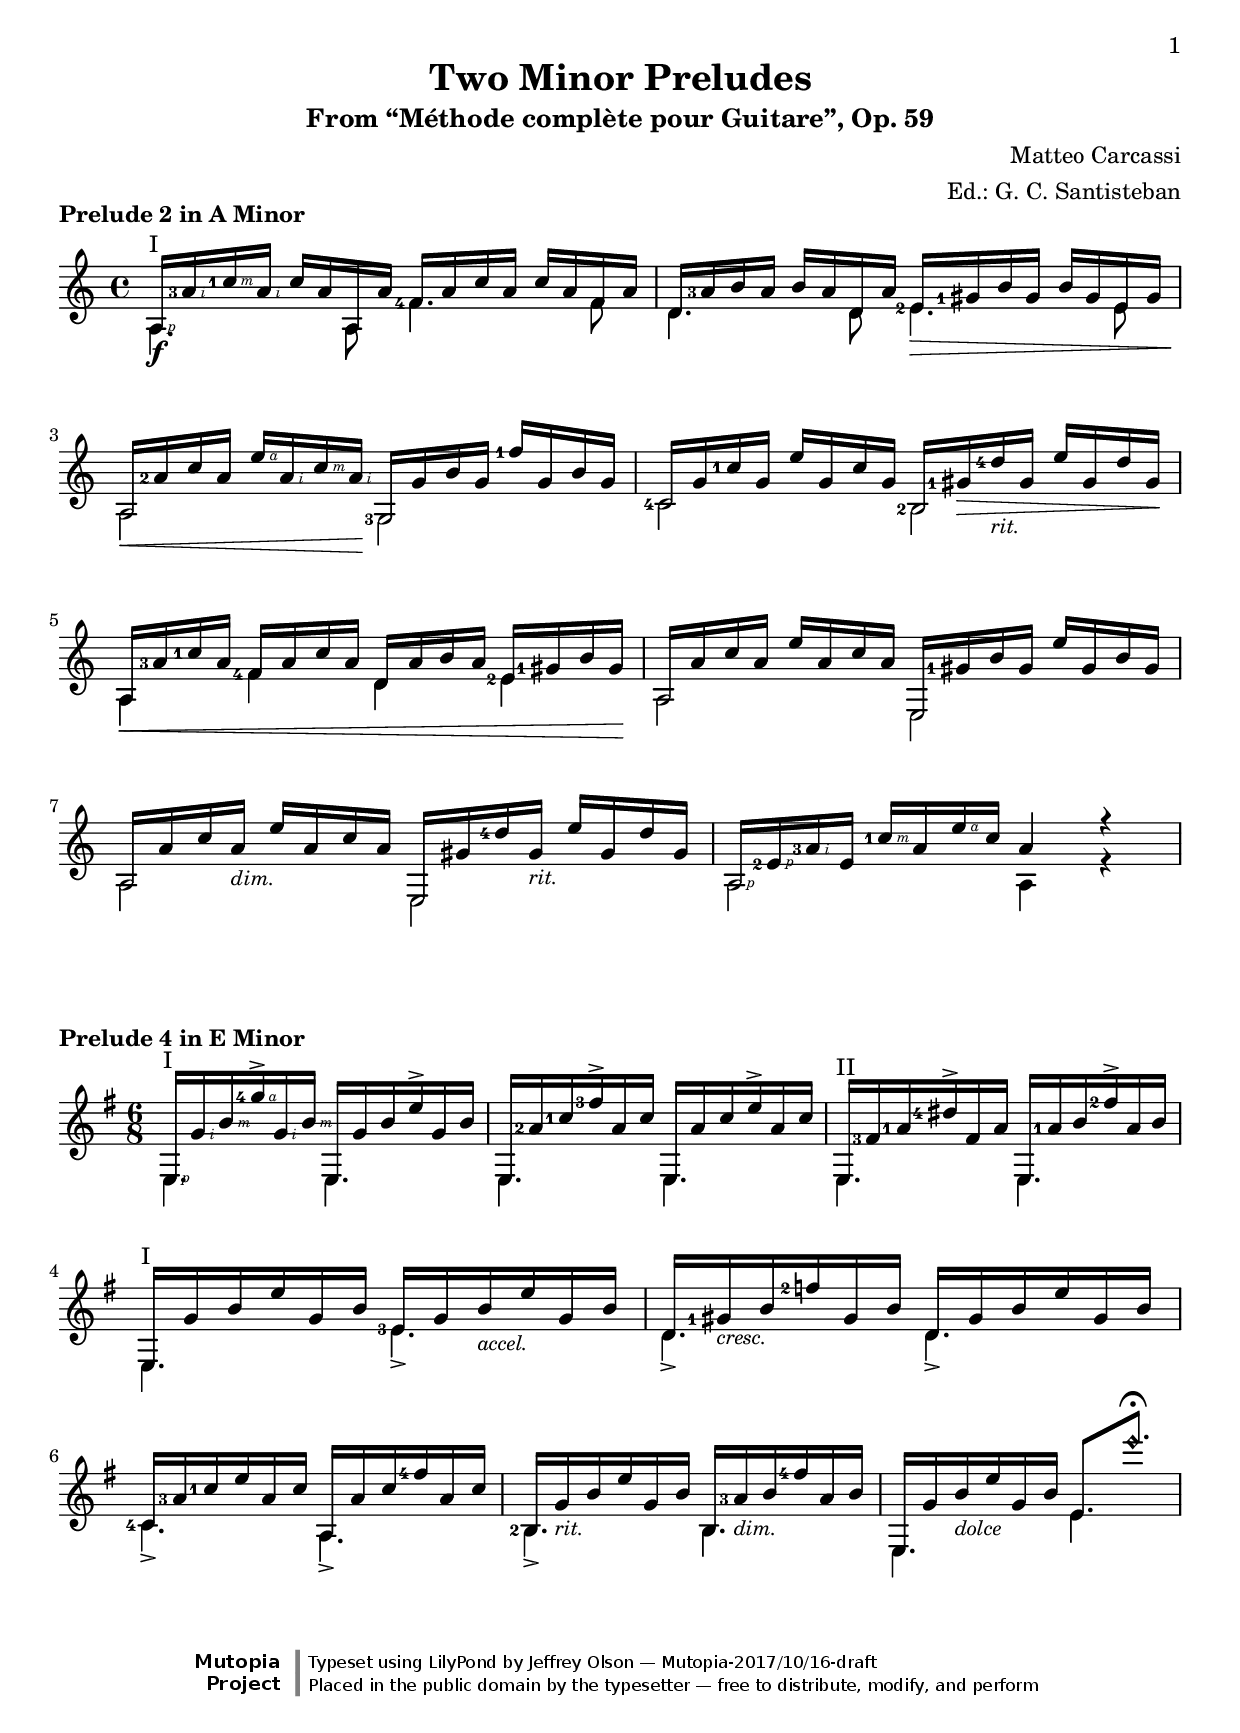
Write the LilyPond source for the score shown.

\version "2.18.2"

\header {
 title = "Two Minor Preludes"
 subtitle = "From “Méthode complète pour Guitare”, Op. 59"
 composer = "Matteo Carcassi" % b.1792 d.1853
 arranger = "Ed.: G. C. Santisteban" % b.1866 d.1919
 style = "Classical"
 date = "1836"
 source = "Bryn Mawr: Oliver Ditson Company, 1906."
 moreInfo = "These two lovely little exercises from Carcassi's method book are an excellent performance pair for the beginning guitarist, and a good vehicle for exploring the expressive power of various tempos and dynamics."
 mytagline = ""

 %            o_
 %       (\___\/_____/)
 %  ~ ~ ~ ~ ~ / ~ ~ ~ ~ ~ ~ ~ 
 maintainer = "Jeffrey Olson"
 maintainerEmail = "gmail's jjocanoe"
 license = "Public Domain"

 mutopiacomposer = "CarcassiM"
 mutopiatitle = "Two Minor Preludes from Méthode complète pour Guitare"
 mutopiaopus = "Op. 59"
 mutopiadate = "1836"
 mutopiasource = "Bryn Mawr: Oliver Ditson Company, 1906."
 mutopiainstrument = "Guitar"

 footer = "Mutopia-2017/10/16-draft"
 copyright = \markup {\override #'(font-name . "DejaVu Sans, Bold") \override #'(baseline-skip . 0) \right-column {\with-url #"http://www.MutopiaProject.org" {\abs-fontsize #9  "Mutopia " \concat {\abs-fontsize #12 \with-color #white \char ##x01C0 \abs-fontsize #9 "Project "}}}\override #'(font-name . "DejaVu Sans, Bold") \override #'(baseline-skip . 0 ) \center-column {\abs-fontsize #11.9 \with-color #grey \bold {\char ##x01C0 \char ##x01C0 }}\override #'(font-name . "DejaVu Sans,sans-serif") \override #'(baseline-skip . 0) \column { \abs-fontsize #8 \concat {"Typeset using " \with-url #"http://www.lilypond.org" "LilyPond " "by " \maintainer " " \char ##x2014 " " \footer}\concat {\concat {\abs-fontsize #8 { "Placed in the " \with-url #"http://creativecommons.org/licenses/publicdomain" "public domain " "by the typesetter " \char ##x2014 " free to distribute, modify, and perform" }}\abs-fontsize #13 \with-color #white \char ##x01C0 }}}
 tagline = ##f
}

\paper {
  %#(set-paper-size "a4")      %uncomment to test specific paper size
  %#(set-paper-size "letter")  %uncomment to test specific paper size
  %page-count = 9
  indent = 0.0
  top-margin = 8\mm
  bottom-margin = 8\mm
  ragged-last-bottom = ##f
  print-first-page-number = ##t
  evenHeaderMarkup = \oddHeaderMarkup % so all page numbers to right
  oddFooterMarkup = \markup { \column {
      \fill-line { \on-the-fly #first-page \column { \vspace #2 \fromproperty #'header:copyright } } 
      \fill-line { \on-the-fly #last-page \fromproperty #'header:mytagline }
    }
  }
  evenFooterMarkup = \oddFooterMarkup
}

% suppress local file system path in pdf
\pointAndClickOff

% guitar neck position indicators
pI    = ^\markup { "I" }
pII   = ^\markup { "II" }
pIII  = ^\markup { "III" }
pIV   = ^\markup { "IV" }
pV    = ^\markup { "V" }
pVI   = ^\markup { "VI" }
pVII  = ^\markup { "VII" }
pVIII = ^\markup { "VIII" }
pIX   = ^\markup { "IX" }
pX    = ^\markup { "X" }
pXI   = ^\markup { "XI" }
pXII  = ^\markup { "XII" }
pXIII = ^\markup { "XIII" }

% parenthetic position reminders
ppI    = ^\markup { "(I)" }
ppII   = ^\markup { "(II)" }
ppIII  = ^\markup { "(III)" }
ppIV   = ^\markup { "(IV)" }
ppV    = ^\markup { "(V)" }
ppVI   = ^\markup { "(VI)" }
ppVII  = ^\markup { "(VII)" }
ppVIII = ^\markup { "(VIII)" }
ppIX   = ^\markup { "(IX)" }
ppX    = ^\markup { "(X)" }
ppXI   = ^\markup { "(XI)" }
ppXII  = ^\markup { "(XII)" }
ppXIII = ^\markup { "(XIII)" }

% large barre
BpI    = ^\markup { "B_I" }
BpII   = ^\markup { "B_II" }
BpIII  = ^\markup { "B_III" }
BpIV   = ^\markup { "B_IV" }
BpV    = ^\markup { "B_V" }
BpVI   = ^\markup { "B_VI" }
BpVII  = ^\markup { "B_VII" }
BpVIII = ^\markup { "B_VIII" }
BpIX   = ^\markup { "B_IX" }
BpX    = ^\markup { "B_X" }
BpXI   = ^\markup { "B_XI" }
BpXII  = ^\markup { "B_XII" }

% small barre
bpI    = ^\markup { "b_I" }
bpII   = ^\markup { "b_II" }
bpIII  = ^\markup { "b_III" }
bpIV   = ^\markup { "b_IV" }
bpV    = ^\markup { "b_V" }
bpVI   = ^\markup { "b_VI" }
bpVII  = ^\markup { "b_VII" }
bpVIII = ^\markup { "b_VIII" }
bpIX   = ^\markup { "b_IX" }
bpX    = ^\markup { "b_X" }
bpXI   = ^\markup { "b_XI" }
bpXII  = ^\markup { "b_XII" }

% left hand fingering locations
fingerLeft   = \set fingeringOrientations = #'(left)
fingerRight  = \set fingeringOrientations = #'(right)
fingerUp     = \set fingeringOrientations = #'(up)
fingerDown   = \set fingeringOrientations = #'(down)
fingerUpDown = \set fingeringOrientations = #'(up down)
fingerStaff  = \override Fingering.staff-padding = #'()
fingerRevert = \revert Fingering.staff-padding

% right hand fingers
P = \rightHandFinger #1
I = \rightHandFinger #2
M = \rightHandFinger #3
A = \rightHandFinger #4
C = \rightHandFinger #5

% right hand fingering locations
rhUp    = \set strokeFingerOrientations = #'(up)
rhDown  = \set strokeFingerOrientations = #'(down)
rhLeft  = \set strokeFingerOrientations = #'(left)
rhRight = \set strokeFingerOrientations = #'(right)

% string number locations
stringUp    = \set stringNumberOrientations = #'(up)
stringDown  = \set stringNumberOrientations = #'(down)
stringLeft  = \set stringNumberOrientations = #'(left)
stringRight = \set stringNumberOrientations = #'(right)

% tuplets
hideTupletNumber = \override TupletNumber.stencil = ##f
unhideTupletNumber = \revert TupletNumber.stencil 
hideTupletBracket = \override TupletBracket.bracket-visibility = ##f
unhideTupletBracket = \revert TupletBracket.bracket-visibility

% harmonics
headHarmonic = \override Staff.NoteHead.style = #'harmonic
headRevert = \revert Staff.NoteHead.style

% tempo/dynamics
acl = _\markup { \smaller \italic "accel." }
rit = _\markup { \smaller \italic "rit." }
dim = _\markup { \smaller \italic "dim." }
crc = _\markup { \smaller \italic "cresc." }
dol = _\markup { \smaller \italic "dolce" }

marksLeft = \override Score.RehearsalMark #'self-alignment-X = #LEFT
marksRight = \override Score.RehearsalMark #'self-alignment-X = #RIGHT

% standard options
stdOpts = { \fingerLeft \rhRight \stringDown }

%%%%%%%%%%%%%%%%%%%%%%%%%%%%%%%%%%%%%%%%%%
upperTwo = \transpose c c' {
  \voiceOne
  \stdOpts
  <a,\P>16\f\pI <a-3\I> <c'-1\M> <a\I>    c' a a, a    <f-4> a c' a    c' a f a  |
  d16 <a-3> b a    b a d a    <e-2>\> <gis-1> b gis    b gis e gis  |
  a,16\< <a-2> c' a    <e'\A> <a\I> <c'\M> <a\I>\!    <g,-3> g b g    <f'-1> g b g  |
  <c-4>16 g <c'-1> g    e' g c' g    <b,-2> <gis-1>\> <d'-4>\rit gis    e' gis d' gis\!  |
  a,16\< <a-3> <c'-1> a    <f-4> a c' a    d a b a    <e-2> <gis-1> b gis\!  |
  a,16 a c' a    e' a c' a    e, <gis-1> b gis    e' gis b gis  |
  a,16 a c' a\dim    e' a c' a    e, gis <d'-4> gis\rit    e' gis d' gis  |
  <a,\P>16 <e-2\P> <a-3\I> e    <c'-1\M> a <e'\A> c'    a4 r4 |
}
lowerTwo = \transpose c c' {
  \voiceTwo
  \mergeDifferentlyHeadedOn
  \mergeDifferentlyDottedOn
  a,4. a,8 f4. f8 |
  d4. d8 e4. e8 |
  a,2 g, |
  c2 b, |
  a,4 f d e |
  a,2 e, |
  a,2 e, |
  a,2 a,4 r4 |
}
preludeTwo = \context Staff = "S" <<
  \key a \minor
  \clef "treble"
  \context Voice = "up" \upperTwo
  \context Voice = "dn" \lowerTwo
>>

%%%%%%%%%%%%%%%%%%%%%%%%%%%%%%%%%%%%%%%%%%
upperFour = \transpose c c' {
  \voiceOne
  \stdOpts
  \marksLeft
  %\mark \markup { \musicglyph #"scripts.umarcato" \tiny \italic { "= use rest stroke for emphasis" } }
  <e,\P>16\pI <g\I> <b\M> <g'-4\A>-> <g\I> <b\M>    e, g b e'-> g b  |
  e,16 <a-2> <c'-1> <fis'-3>-> a c'    e, a c' e'-> a c'  |
  e,16\pII <fis-3> <a-1> <dis'-4>-> fis a    e, <a-1> b <fis'-2>-> a b  |
  e,16\pI g b e' g b    <e-3> g b\acl e' g b  |
  d16 <gis-1>\crc b <f'-2> gis b    d gis b e' gis b  |
  <c-4>16 <a-3> <c'-1> e' a c'    a, a c' <fis'-4> a c'  |
  <b,-2>16 g\rit b e' g b    b, <a-3>\dim b <fis'-4> a b  |
  e, g b\dol e' g b e8. \headHarmonic e''8.\fermata |
}
lowerFour = \transpose c c' {
  \voiceTwo
  \mergeDifferentlyHeadedOn
  \mergeDifferentlyDottedOn
  e,4. e, |
  e,4. e, |
  e,4. e, |
  e,4. e-> |
  d4.-> d-> |
  c4.-> a,-> |
  b,4.-> b, |
  e,4. e4 s8 |
}
preludeFour = \context Staff = "S" <<
  \key e \minor
  \clef "treble"
  \time 6/8
  \context Voice = "up" \upperFour
  \context Voice = "dn" \lowerFour
>>


\score {
  \header { piece = \markup { \bold "Prelude 2 in A Minor" } }
  \preludeTwo
  \layout { }
}

\score {
  \header { piece = \markup { \bold "Prelude 4 in E Minor" } }
  \preludeFour
  \layout { }
}


